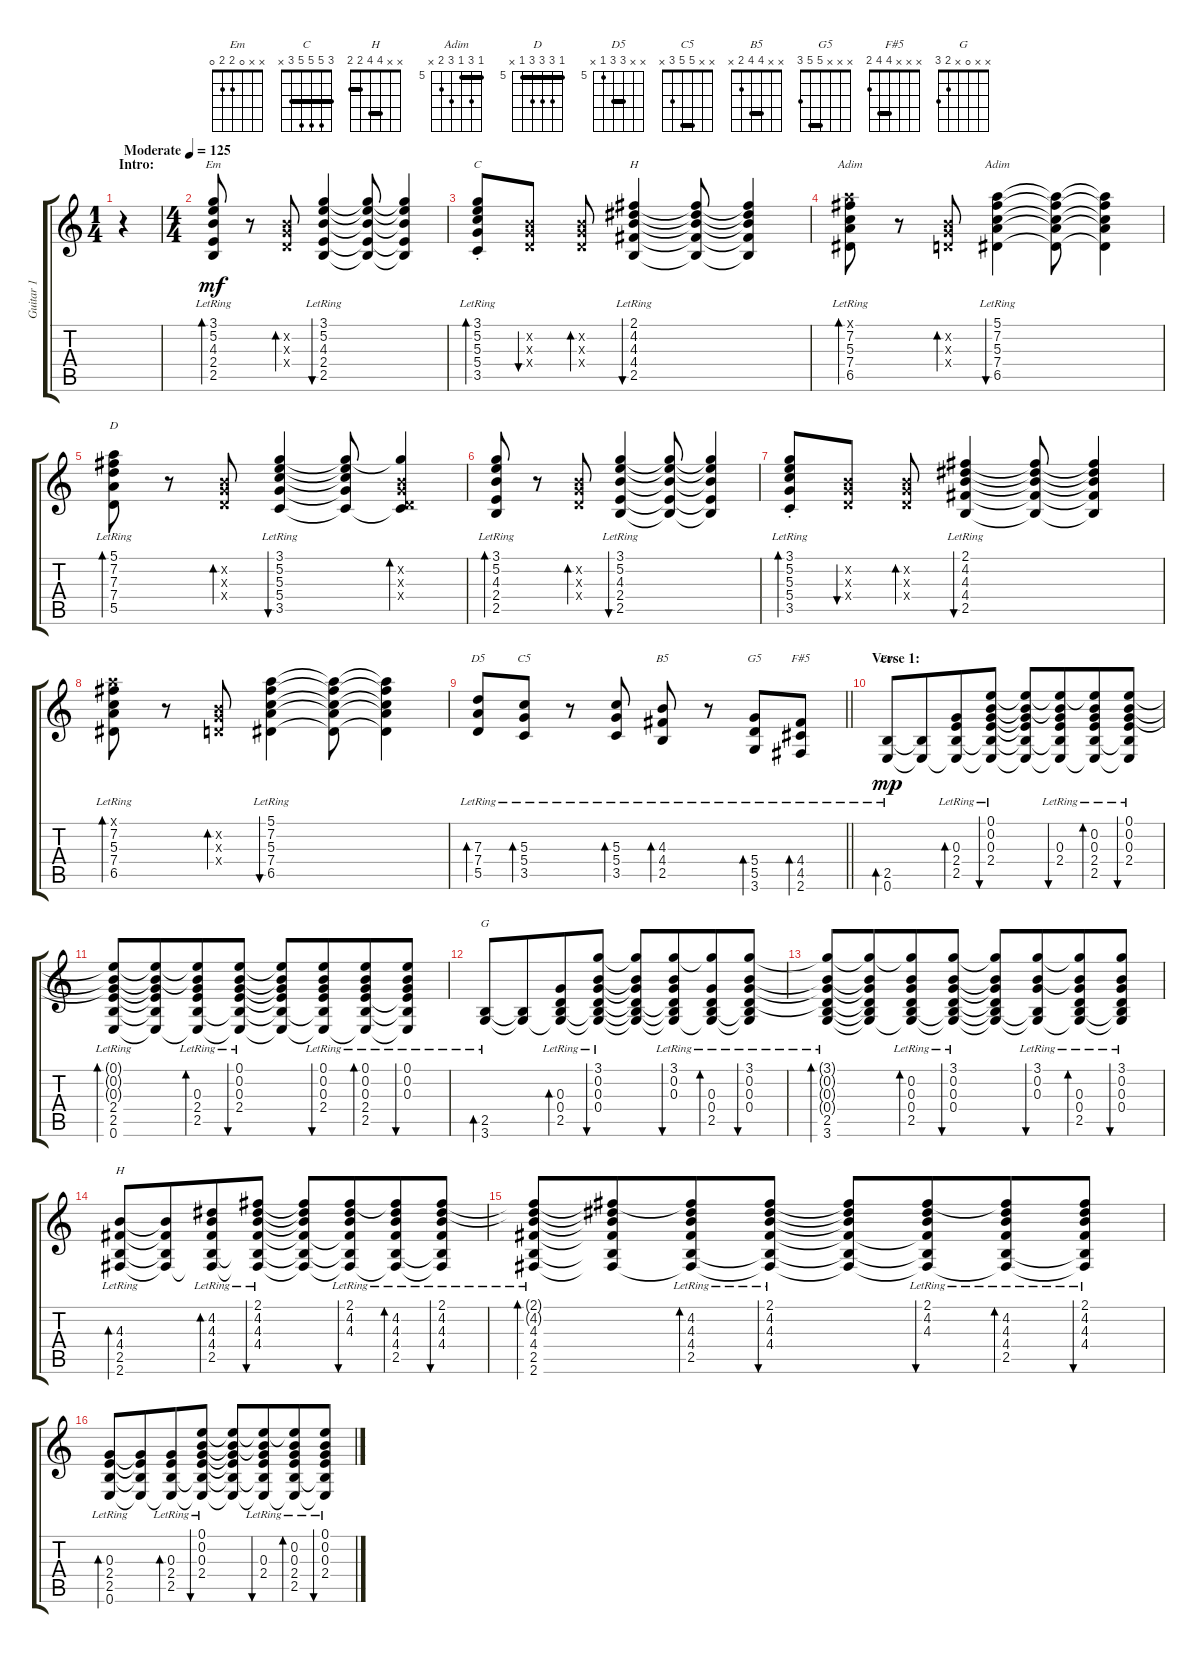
\track ("Guitar 1" "Guitar 1") {instrument acousticguitarsteel}
\staff {score tabs}
\tuning (E4 B3 G3 D3 A2 E2) {hide}
\chord ("Em" 3 5 4 2 2 x) {barre 2}
\chord ("C" 3 5 5 5 3 x) {barre 3}
\chord ("H" 2 4 4 4 2 x) {barre 2}
\chord ("Adim" x 7 5 7 6 x) {firstfret 5}
\chord ("Adim" 5 7 5 7 6 x) {firstfret 5 barre 5}
\chord ("D" 5 7 7 7 5 x) {firstfret 5 barre 5}
\chord ("D5" x x 7 7 5 x) {firstfret 5 barre 7}
\chord ("C5" x x 5 5 3 x) {barre 5}
\chord ("B5" x x 4 4 2 x) {barre 4}
\chord ("G5" x x x 5 5 3) {barre 5}
\chord ("F#5" x x x 4 4 2) {barre 4}
\chord ("Em" x x 0 2 2 0)
\chord ("G" x x 0 x 2 3)
\chord ("H" x x 4 4 2 2) {barre (2 4)}
\ts (1 4)
\section ("" "Intro:")
\tempo (125 "Moderate")
\clef g2
\ks c
r.4{dy mf instrument acousticguitarsteel} |
\ts (4 4)
(3.1{lr} 5.2{lr} 4.3{lr} 2.4{lr} 2.5{lr}).8{bd 30 ch "Em"} r.8 (0.2{x} 0.3{x} 0.4{x}).8{bd 30} (3.1{lr} 5.2{lr} 4.3{lr} 2.4{lr} 2.5{lr}).4{bu 30} (3.1{t} 5.2{t} 4.3{t} 2.4{t} 2.5{t}).8 (3.1{t} 5.2{t} 4.3{t} 2.4{t} 2.5{t}).4 |
(3.1{st lr} 5.2{st lr} 5.3{st lr} 5.4{st lr} 3.5{st lr}).8{bd 30 ch "C"} (0.2{x} 0.3{x} 0.4{x}).8{bu 30} (0.2{x} 0.3{x} 0.4{x}).8{bd 30} (2.1{lr} 4.2{lr} 4.3{lr} 4.4{lr} 2.5{lr}).4{bu 30 ch "H"} (2.1{t} 4.2{t} 4.3{t} 4.4{t} 2.5{t}).8 (2.1{t} 4.2{t} 4.3{t} 4.4{t} 2.5{t}).4 |
(5.1{x} 7.2{lr} 5.3{lr} 7.4{lr} 6.5{lr}).8{bd 30 ch "Adim"} r.8 (0.2{x} 0.3{x} 0.4{x}).8{bd 30} (5.1{lr} 7.2{lr} 5.3{lr} 7.4{lr} 6.5{lr}).4{bu 30 ch "Adim"} (5.1{t} 7.2{t} 5.3{t} 7.4{t} 6.5{t}).8 (5.1{t} 7.2{t} 5.3{t} 7.4{t} 6.5{t}).4 |
(5.1{lr} 7.2{lr} 7.3{lr} 7.4{lr} 5.5{lr}).8{bd 30 ch "D"} r.8 (0.2{x} 0.3{x} 0.4{x}).8{bd 30} (3.1{lr} 5.2{lr} 5.3{lr} 5.4{lr} 3.5{lr}).4{bu 30} (3.1{t} 5.2{t} 5.3{t} 5.4{t} 3.5{t}).8 (3.1{t} 0.2{x} 0.3{x} 0.4{x} 3.5{t}).4{bd 60} |
(3.1{lr} 5.2{lr} 4.3{lr} 2.4{lr} 2.5{lr}).8{bd 30} r.8 (0.2{x} 0.3{x} 0.4{x}).8{bd 30} (3.1{lr} 5.2{lr} 4.3{lr} 2.4{lr} 2.5{lr}).4{bu 30} (3.1{t} 5.2{t} 4.3{t} 2.4{t} 2.5{t}).8 (3.1{t} 5.2{t} 4.3{t} 2.4{t} 2.5{t}).4 |
(3.1{st lr} 5.2{st lr} 5.3{st lr} 5.4{st lr} 3.5{st lr}).8{bd 30} (0.2{x} 0.3{x} 0.4{x}).8{bu 30} (0.2{x} 0.3{x} 0.4{x}).8{bd 30} (2.1{lr} 4.2{lr} 4.3{lr} 4.4{lr} 2.5{lr}).4{bu 30} (2.1{t} 4.2{t} 4.3{t} 4.4{t} 2.5{t}).8 (2.1{t} 4.2{t} 4.3{t} 4.4{t} 2.5{t}).4 |
(5.1{x} 7.2{lr} 5.3{lr} 7.4{lr} 6.5{lr}).8{bd 30} r.8 (0.2{x} 0.3{x} 0.4{x}).8{bd 30} (5.1{lr} 7.2{lr} 5.3{lr} 7.4{lr} 6.5{lr}).4{bu 30} (5.1{t} 7.2{t} 5.3{t} 7.4{t} 6.5{t}).8 (5.1{t} 7.2{t} 5.3{t} 7.4{t} 6.5{t}).4 |
\barLineRight lightlight
(7.3{lr} 7.4{lr} 5.5{lr}).8{bd 60 ch "D5"} (5.3{lr} 5.4{lr} 3.5{lr}).8{bd 60 ch "C5"} r.8 (5.3{lr} 5.4{lr} 3.5{lr}).8{bd 60} (4.3{lr} 4.4{lr} 2.5{lr}).8{bd 60 ch "B5"} r.8 (5.4{lr} 5.5{lr} 3.6{lr}).8{bd 60 ch "G5"} (4.4{lr} 4.5{lr} 2.6{lr}).8{bd 60 ch "F#5"} |
\section ("" "Verse 1:")
(2.5{lr} 0.6{lr}).8{bd 60 ch "Em" dy mp} (2.5{t} 0.6{t}).8{beam merge} (0.3 2.4{lr} 2.5{lr} 0.6{t}).8{bd 60} (0.1{lr} 0.2{lr} 0.3{lr} 2.4{lr} 2.5{t} 0.6{t}).8{bu 60} (0.1{t} 0.2{t} 0.3{t} 2.4{t} 2.5{t} 0.6{t}).8 (0.1{t} 0.2{t} 0.3{lr} 2.4{lr} 2.5{t} 0.6{t}).8{bu 60 beam merge} (0.1{t} 0.2{lr} 0.3{lr} 2.4{lr} 2.5{lr} 0.6{t}).8{bd 60} (0.1{lr} 0.2{lr} 0.3{lr} 2.4{lr} 2.5{t} 0.6{t}).8{bu 60} |
(0.1{t} 0.2{t} 0.3{t} 2.4{lr} 2.5{lr} 0.6{lr}).8{bd 60} (0.1{t} 0.2{t} 0.3{t} 2.4{t} 2.5{t} 0.6{t}).8{beam merge} (0.1{t} 0.2{t} 0.3{lr} 2.4{lr} 2.5{lr} 0.6{t}).8{bd 60} (0.1{lr} 0.2{lr} 0.3{lr} 2.4{lr} 2.5{t} 0.6{t}).8{bu 60} (0.1{t} 0.2{t} 0.3{t} 2.4{t} 2.5{t} 0.6{t}).8 (0.1{lr} 0.2{lr} 0.3{lr} 2.4{lr} 2.5{t} 0.6{t}).8{bu 60 beam merge} (0.1 0.2{lr} 0.3{lr} 2.4{lr} 2.5{lr} 0.6{t}).8{bd 60} (0.1 0.2{lr} 0.3{lr} 2.4{t} 2.5{t} 0.6{t}).8{bu 60} |
(2.5{lr} 3.6{lr}).8{bd 60 ch "G"} (2.5{t} 3.6{t}).8{beam merge} (0.3 0.4{lr} 2.5{lr} 3.6{t}).8{bd 60} (3.1{lr} 0.2{lr} 0.3{lr} 0.4{lr} 2.5{t} 3.6{t}).8{bu 60} (3.1{t} 0.2{t} 0.3{t} 0.4{t} 2.5{t} 3.6{t}).8 (3.1{lr} 0.2{lr} 0.3{lr} 0.4{t} 2.5{t} 3.6{t}).8{bu 60 beam merge} (3.1{t} 0.3{lr} 0.4{lr} 2.5{lr} 3.6{t}).8{bd 60} (3.1{lr} 0.2{lr} 0.3{lr} 0.4{lr} 2.5{t} 3.6{t}).8{bu 60} |
(3.1{t} 0.2{t} 0.3{t} 0.4{t} 2.5{lr} 3.6{lr}).8{bd 60} (3.1{t} 0.2{t} 0.3{t} 0.4{t} 2.5{t} 3.6{t}).8{beam merge} (3.1{t} 0.2{lr} 0.3{lr} 0.4{lr} 2.5{lr} 3.6{t}).8{bd 60} (3.1{lr} 0.2{lr} 0.3{lr} 0.4{lr} 2.5{t} 3.6{t}).8{bu 60} (3.1{t} 0.2{t} 0.3{t} 0.4{t} 2.5{t} 3.6{t}).8 (3.1{lr} 0.2{lr} 0.3{lr} 2.5{t} 3.6{t}).8{bu 60 beam merge} (3.1{t} 0.2{t} 0.3{lr} 0.4{lr} 2.5{lr} 3.6{t}).8{bd 60} (3.1{lr} 0.2{lr} 0.3{lr} 0.4{lr} 2.5{t} 3.6{t}).8{bu 60} |
(4.3{lr} 4.4{lr} 2.5{lr} 2.6{lr}).8{bd 60 ch "H"} (4.3{t} 4.4{t} 2.5{t} 2.6{t}).8{beam merge} (4.2{lr} 4.3{lr} 4.4{lr} 2.5{lr} 2.6{t}).8{bd 60} (2.1{lr} 4.2{lr} 4.3{lr} 4.4{lr} 2.5{t} 2.6{t}).8{bu 60} (2.1{t} 4.2{t} 4.3{t} 4.4{t} 2.5{t} 2.6{t}).8 (2.1{lr} 4.2{lr} 4.3{lr} 4.4{t} 2.5{t} 2.6{t}).8{bu 60 beam merge} (2.1{t} 4.2{lr} 4.3{lr} 4.4{lr} 2.5{lr} 2.6{t}).8{bd 60} (2.1{lr} 4.2{lr} 4.3{lr} 4.4{lr} 2.5{t} 2.6{t}).8{bu 60} |
(2.1{t} 4.2{t} 4.3{lr} 4.4{lr} 2.5{lr} 2.6{lr}).8{bd 60} (2.1{t} 4.2{t} 4.3{t} 4.4{t} 2.5{t} 2.6{t}).8{beam merge} (2.1{t} 4.2{lr} 4.3{lr} 4.4{lr} 2.5{lr} 2.6{t}).8{bd 60} (2.1{lr} 4.2{lr} 4.3{lr} 4.4{lr} 2.5{t} 2.6{t}).8{bu 60} (2.1{t} 4.2{t} 4.3{t} 4.4{t} 2.5{t} 2.6{t}).8 (2.1{lr} 4.2{lr} 4.3{lr} 4.4{t} 2.5{t} 2.6{t}).8{bu 60 beam merge} (2.1{t} 4.2{lr} 4.3{lr} 4.4{lr} 2.5{lr} 2.6{t}).8{bd 60} (2.1{lr} 4.2{lr} 4.3{lr} 4.4{lr} 2.5{t} 2.6{t}).8{bu 60} |
(0.3 2.4 2.5{lr} 0.6{lr}).8{bd 60} (0.3{t} 2.4{t} 2.5{t} 0.6{t}).8{beam merge} (0.3 2.4{lr} 2.5{lr} 0.6{t}).8{bd 60} (0.1{lr} 0.2{lr} 0.3{lr} 2.4{lr} 2.5{t} 0.6{t}).8{bu 60} (0.1{t} 0.2{t} 0.3{t} 2.4{t} 2.5{t} 0.6{t}).8 (0.1{t} 0.2{t} 0.3{lr} 2.4{lr} 2.5{t} 0.6{t}).8{bu 60 beam merge} (0.1{t} 0.2{lr} 0.3{lr} 2.4{lr} 2.5{lr} 0.6{t}).8{bd 60} (0.1{lr} 0.2{lr} 0.3{lr} 2.4{lr} 2.5{t} 0.6{t}).8{bu 60}
